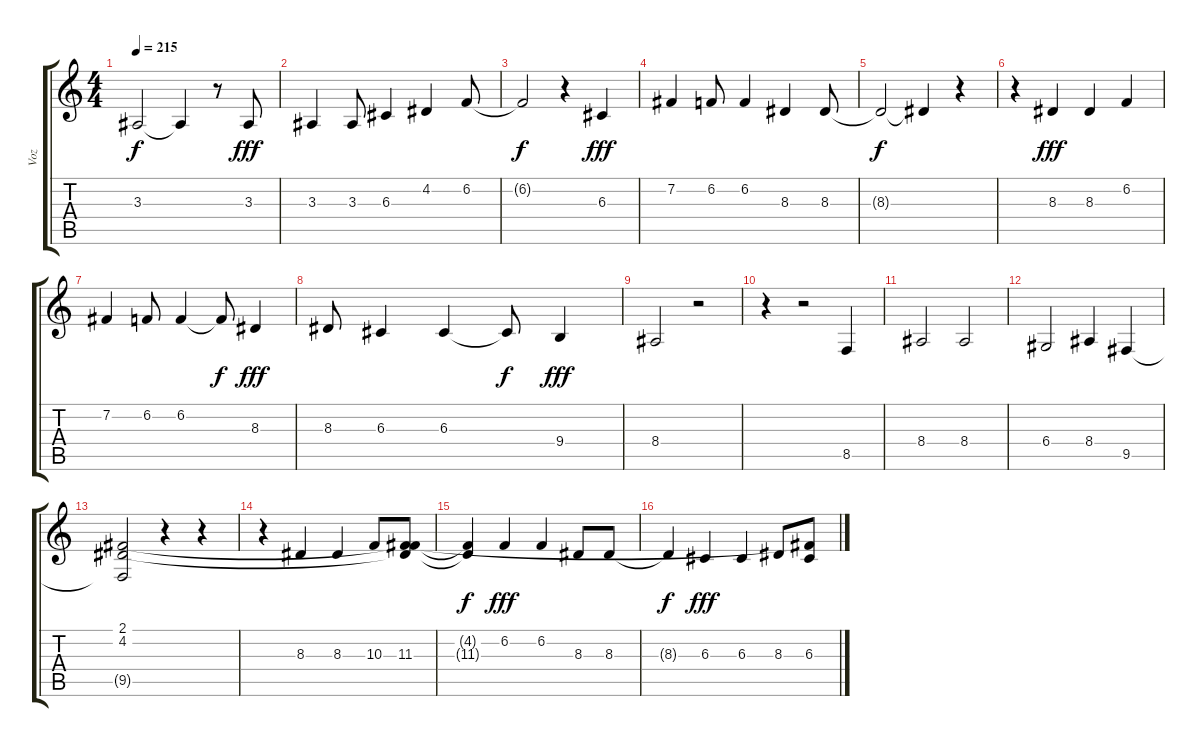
\track ("Voz" "Voz") {instrument lead1square}
\staff {score tabs}
\tuning (E4 B3 G3 D3 A2 E2) {hide}
\ts (4 4)
\tempo 215
\clef g2
\ks c
3.3{t}.2{dy f} 3.3{t}.4 r.8 3.3.8{dy fff} |
3.3.4 3.3.8 6.3.4 4.2.4 6.2.8 |
6.2{t}.2{dy f} r.4 6.3.4{dy fff} |
7.2.4 6.2.8 6.2.4 8.3.4 8.3.8 |
8.3{t}.2{dy f} 8.3{t}.4 r.4 |
r.4 8.3.4{dy fff} 8.3.4 6.2.4 |
7.2.4 6.2.8 6.2.4 6.2{t}.8{dy f} 8.3.4{dy fff} |
8.3.8 6.3.4 6.3.4 6.3{t}.8{dy f} 9.4.4{dy fff} |
8.4.2 r.2 |
r.4 r.2 8.5.4 |
8.4.2 8.4.2 |
6.4.2 8.4.4 9.5.4 |
(2.1 4.2 9.5{t}).2 r.4 r.4 |
r.4 8.3.4 8.3.4 10.3.8 (2.1{t} 4.2{t} 11.3).8 |
(4.2{t} 11.3{t}).4{dy f} 6.2.4{dy fff} 6.2.4 8.3.8 8.3.8 |
8.3{t}.4{dy f} 6.3.4{dy fff} 6.3.4 8.3.8 (2.1{t} 6.3).8
